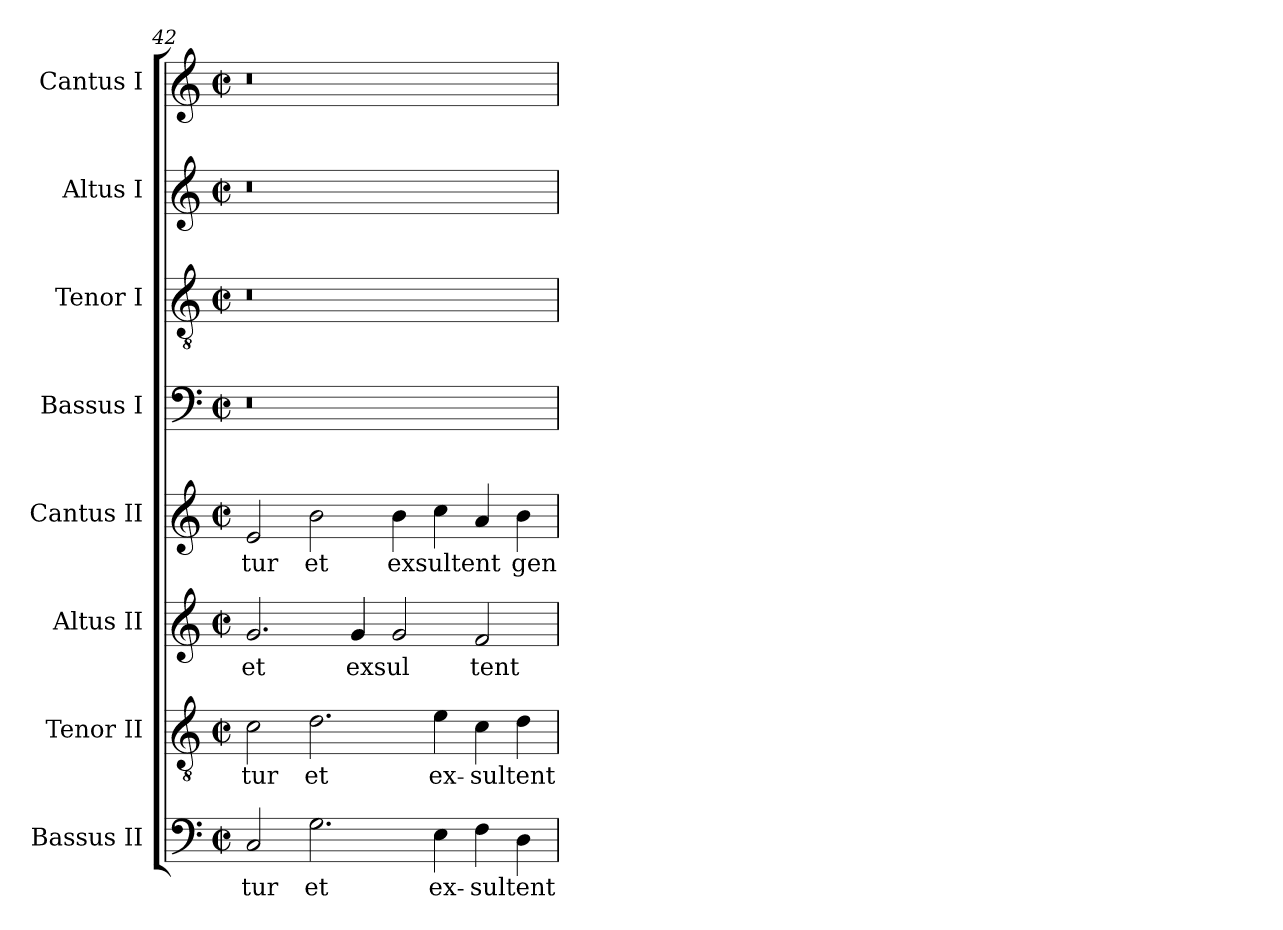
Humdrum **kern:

**kern	**text	**kern	**text	**kern	**text	**kern	**text	**kern	**kern	**kern	**kern
*part8	*part8	*part7	*part7	*part6	*part6	*part5	*part5	*part4	*part3	*part2	*part1
*staff8	*staff8	*staff7	*staff7	*staff6	*staff6	*staff5	*staff5	*staff4	*staff3	*staff2	*staff1
*I"Bassus II	*	*I"Tenor II	*	*I"Altus II	*	*I"Cantus II	*	*I"Bassus I	*I"Tenor I	*I"Altus I	*I"Cantus I
!!LO:LB:g=z
*clefF4	*	*clefGv2	*	*clefG2	*	*clefG2	*	*clefF4	*clefGv2	*clefG2	*clefG2
*M2/2	*	*M2/2	*	*M2/2	*	*M2/2	*	*M2/2	*M2/2	*M2/2	*M2/2
*met(c|)	*	*met(c|)	*	*met(c|)	*	*met(c|)	*	*met(c|)	*met(c|)	*met(c|)	*met(c|)
=42	=42	=42	=42	=42	=42	=42	=42	=42	=42	=42	=42
!	!LO:LY:b:cj	!	!LO:LY:b:cj	!	!LO:LY:b:cj	!	!LO:LY:b:cj	!	!	!	!
2C/	-tur	2c\	tur	2.g/	et	2e/	-tur	0r	0r	0r	0r
!	!LO:LY:b:cj	!	!LO:LY:b:cj	!	!	!	!LO:LY:b:cj	!	!	!	!
2.G\	et	2.d\	et	.	.	2b\	et	.	.	.	.
!	!	!	!	!	!LO:LY:b	!	!	!	!	!	!
.	.	.	.	4g/	exsul	.	.	.	.	.	.
!	!	!	!	!	!	!	!LO:LY:b	!	!	!	!
.	.	.	.	2g/	.	4b\	exsultent	.	.	.	.
!	!LO:LY:b:cj	!	!LO:LY:b:cj	!	!	!	!	!	!	!	!
4E\	ex-	4e\	ex-	.	.	4cc\	.	.	.	.	.
!	!LO:LY:b	!	!LO:LY:b	!	!LO:LY:b:cj	!	!	!	!	!	!
4F\	-sultent	4c\	-sultent	2f/	tent	4a/	.	.	.	.	.
!	!	!	!	!	!	!	!LO:LY:b	!	!	!	!
4D\	.	4d\	.	.	.	4b\	gen	.	.	.	.
=	=	=	=	=	=	=	=	=	=	=	=
*-	*-	*-	*-	*-	*-	*-	*-	*-	*-	*-	*-
